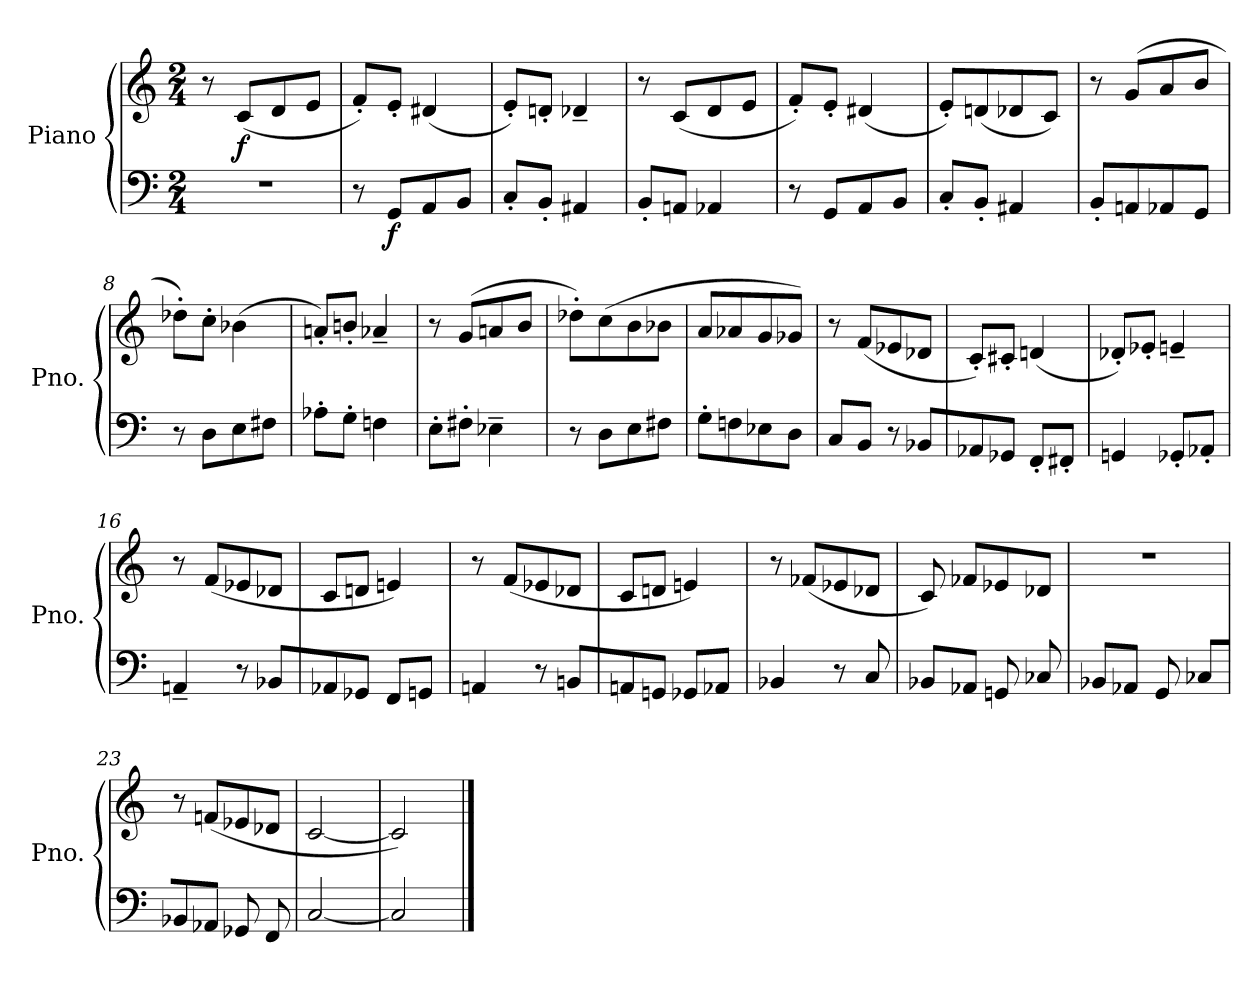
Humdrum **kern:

**kern	**kern	**dynam
*part1	*part1	*part1
*staff2	*staff1	*staff1/2
*I"Piano	*	*
*I'Pno.	*	*
*clefF4	*clefG2	*
*k[]	*k[]	*
*M2/4	*M2/4	*
=1	=1	=1
2r	8r	.
*	*MM126	*
!	!	!LO:DY:b
.	(<8c/L	f
.	8d/	.
.	8e/J	.
=2	=2	=2
8r	8f'/L)	.
!	!	!LO:DY:b=2
8GG/L	8e'/J	f
8AA/	(<4d#X/	.
8BB/J	.	.
=3	=3	=3
8C'/L	8e'/L)	.
8BB'/J	8dn'/J	.
4AA#X/	4d-X~/	.
=4	=4	=4
8BB'/L	8r	.
8AAn/J	(<8c/L	.
4AA-X/	8d/	.
.	8e/J	.
=5	=5	=5
8r	8f'/L)	.
8GG/L	8e'/J	.
8AA/	(<4d#X/	.
8BB/J	.	.
=6	=6	=6
8C'/L	8e'/L)	.
8BB'/J	(<8dn/	.
4AA#X/	8d-X/	.
.	8c/J)	.
=7	=7	=7
8BB'/L	8r	.
8AAn/	(>8g/L	.
8AA-X/	8a/	.
8GG/J	8b/J	.
=8	=8	=8
8r	8dd-X'\L)	.
8D\L	8cc'\J	.
8E\	(>4b-X\	.
8F#X\J	.	.
!!LO:LB:g=z
=9	=9	=9
8A-X'\L	8an'/L)	.
8G'\J	8bn'/J	.
4Fn\	4a-X~/	.
=10	=10	=10
8E'\L	8r	.
8F#X'\J	(>8g/L	.
4E-X~\	8an/	.
.	8b/J	.
=11	=11	=11
8r	8dd-X'\L)	.
8D\L	(>8cc\	.
8E\	8b\	.
8F#X\J	8b-X\J	.
=12	=12	=12
8G'\L	8a/L	.
8Fn\	8a-X/	.
8E-X\	8g/	.
8D\J	8g-X/J)	.
=13	=13	=13
8C/L	8r	.
8BB/J	(<8f/L	.
8r	8e-X/	.
8BB-X/L	8d-X/J	.
=14	=14	=14
8AA-X/	8c'/L)	.
8GG-X/J	8c#X'/J	.
8FF'/L	(<4dn/	.
8FF#X'/J	.	.
=15	=15	=15
4GGn/	8d-X'/L)	.
.	8e-X'/J	.
8GG-X'/L	4en~/	.
8AA-X'/J	.	.
!!LO:LB:g=z
=16	=16	=16
4AAn~/	8r	.
.	(<8f/L	.
8r	8e-X/	.
8BB-X/L	8d-X/J	.
=17	=17	=17
8AA-X/	8c/L	.
8GG-X/J	8dn/J	.
8FF/L	4en/)	.
8GGn/J	.	.
=18	=18	=18
4AAn/	8r	.
.	(<8f/L	.
8r	8e-X/	.
8BBn/L	8d-X/J	.
=19	=19	=19
8AAn/	8c/L	.
8GGn/J	8dn/J	.
8GG-X/L	4en/)	.
8AA-X/J	.	.
=20	=20	=20
4BB-X/	8r	.
.	(<8f-X/L	.
8r	8e-X/	.
8C/	8d-X/J	.
=21	=21	=21
8BB-X/L	8c/)	.
8AA-X/J	8f-X/L	.
8GGn/	8e-X/	.
8C-X/	8d-X/J	.
!!LO:LB:g=z
=22	=22	=22
8BB-X/L	2r	.
8AA-X/J	.	.
8GG/	.	.
8C-X/L	.	.
=23	=23	=23
8BB-X/	8r	.
8AA-X/J	(<8fn/L	.
8GG-X/	8e-X/	.
8FF/	8d-X/J	.
=24	=24	=24
[2C/	[2c/	.
=25	=25	=25
2C/]	2c/])	.
==	==	==
*-	*-	*-
